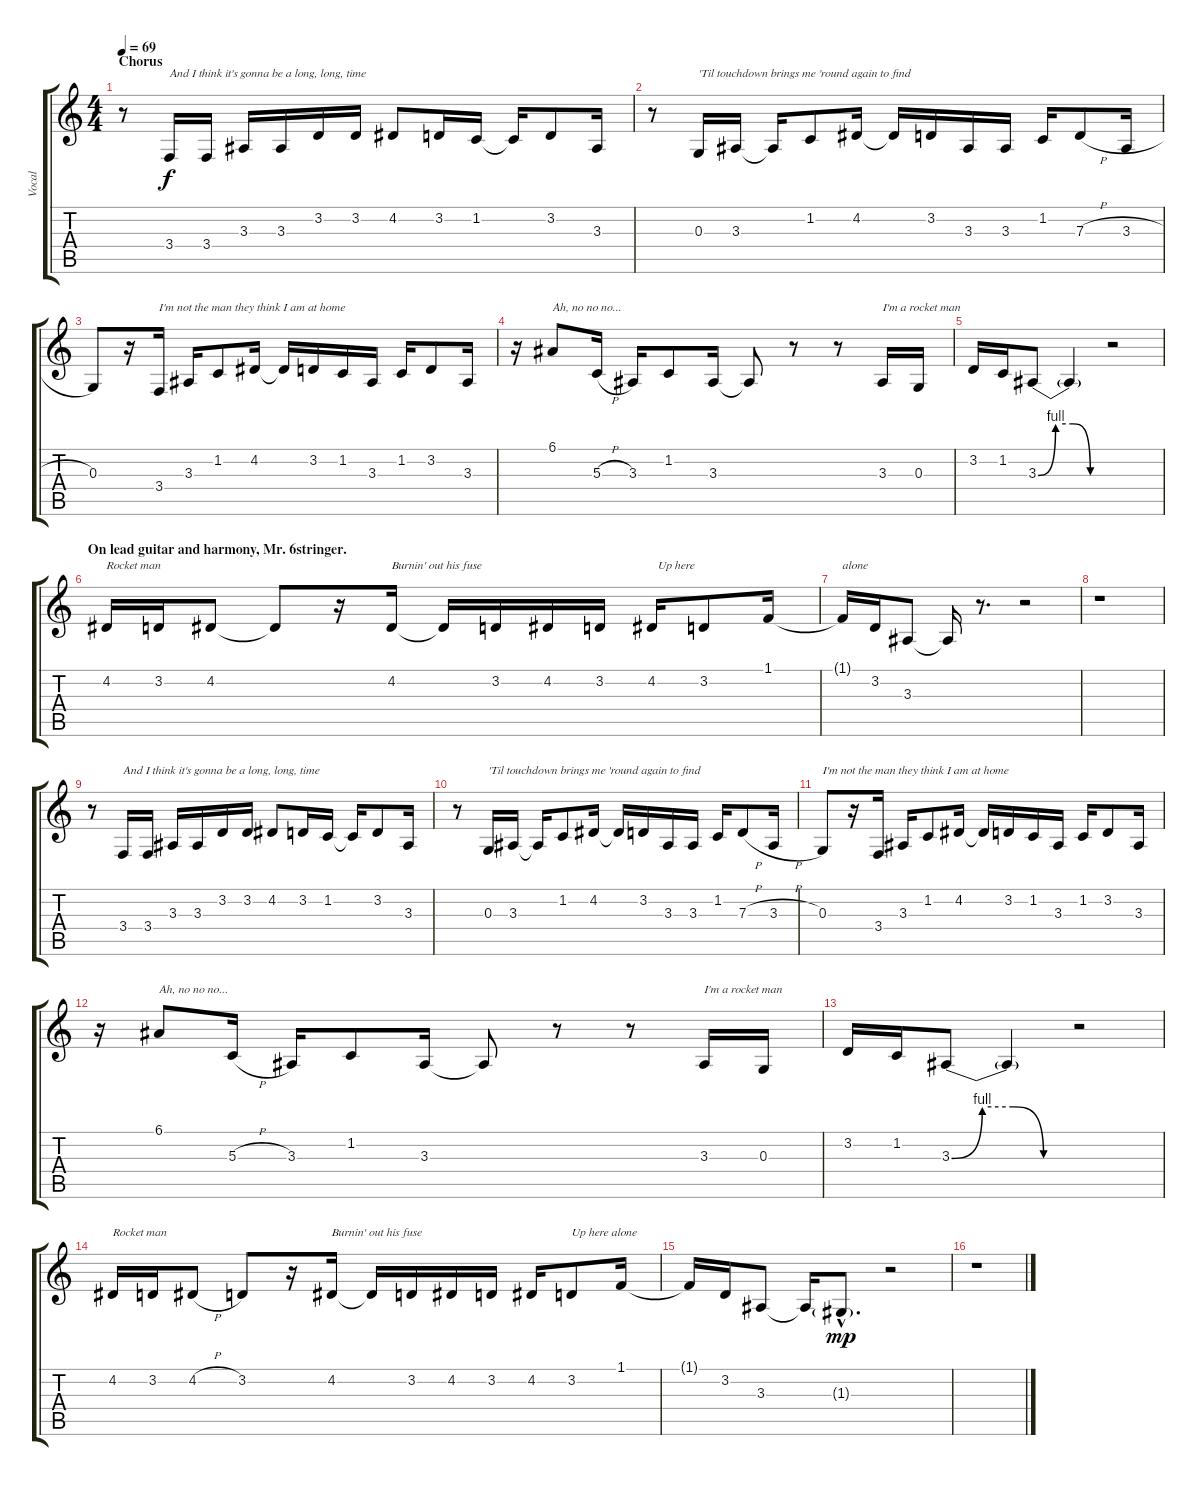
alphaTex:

\track ("Vocal" "Vocal") {instrument clarinet}
\staff {score tabs}
\tuning (E4 B3 G3 D3 A2 E2) {hide}
\ts (4 4)
\section ("" "Chorus")
\tempo 69
\clef g2
\ks c
r.8{dy f} 3.4.16{txt "And I think it's gonna be a long, long, time"} 3.4.16 3.3.16 3.3.16 3.2.16 3.2.16 4.2.8 3.2.16 1.2.16 1.2{t}.16 3.2.8 3.3.16 |
r.8 0.3.16{txt "'Til touchdown brings me 'round again to find"} 3.3.16 3.3{t}.16 1.2.8 4.2.16 4.2{t}.16 3.2.16 3.3.16 3.3.16 1.2.16 7.3{h}.8 3.3{h}.16 |
0.3.8 r.16 3.4.16{txt "I'm not the man they think I am at home"} 3.3.16 1.2.8 4.2.16 4.2{t}.16 3.2.16 1.2.16 3.3.16 1.2.16 3.2.8 3.3.16 |
r.16 6.1.8{txt "Ah, no no no..."} 5.3{h}.16 3.3.16 1.2.8 3.3.16 3.3{t}.8 r.8 r.8 3.3.16{txt "I'm a rocket man"} 0.3.16 |
3.2.16 1.2.16 3.3{be (custom 0 0 15 4 30 4 45 0 60 0)}.8 3.3{t}.4 r.2 |
\section ("" "On lead guitar and harmony, Mr. 6stringer.")
4.2.16{txt "Rocket man"} 3.2.16 4.2.8 4.2{t}.8 r.16 4.2.16{txt "Burnin' out his fuse"} 4.2{t}.16 3.2.16 4.2.16 3.2.16 4.2.16{txt "  Up here "} 3.2.8 1.1.16 |
1.1{t}.16{txt "alone"} 3.2.16 3.3.8 3.3{t}.16 r.8{d} r.2 |
r.1 |
r.8 3.4.16{txt "And I think it's gonna be a long, long, time"} 3.4.16 3.3.16 3.3.16 3.2.16 3.2.16 4.2.8 3.2.16 1.2.16 1.2{t}.16 3.2.8 3.3.16 |
r.8 0.3.16{txt "'Til touchdown brings me 'round again to find"} 3.3.16 3.3{t}.16 1.2.8 4.2.16 4.2{t}.16 3.2.16 3.3.16 3.3.16 1.2.16 7.3{h}.8 3.3{h}.16 |
0.3.8{txt "I'm not the man they think I am at home"} r.16 3.4.16 3.3.16 1.2.8 4.2.16 4.2{t}.16 3.2.16 1.2.16 3.3.16 1.2.16 3.2.8 3.3.16 |
r.16 6.1.8{txt "Ah, no no no..."} 5.3{h}.16 3.3.16 1.2.8 3.3.16 3.3{t}.8 r.8 r.8 3.3.16{txt "I'm a rocket man"} 0.3.16 |
3.2.16 1.2.16 3.3{be (custom 0 0 15 4 30 4 45 0 60 0)}.8 3.3{t}.4 r.2 |
4.2.16{txt "Rocket man"} 3.2.16 4.2{h}.8 3.2.8 r.16 4.2.16{txt "Burnin' out his fuse"} 4.2{t}.16 3.2.16 4.2.16 3.2.16 4.2.16 3.2.8{txt "Up here alone"} 1.1.16 |
1.1{t}.16 3.2.16 3.3.8 3.3{t}.16 1.3{g hac}.8{d dy mp} r.2 |
r.1
